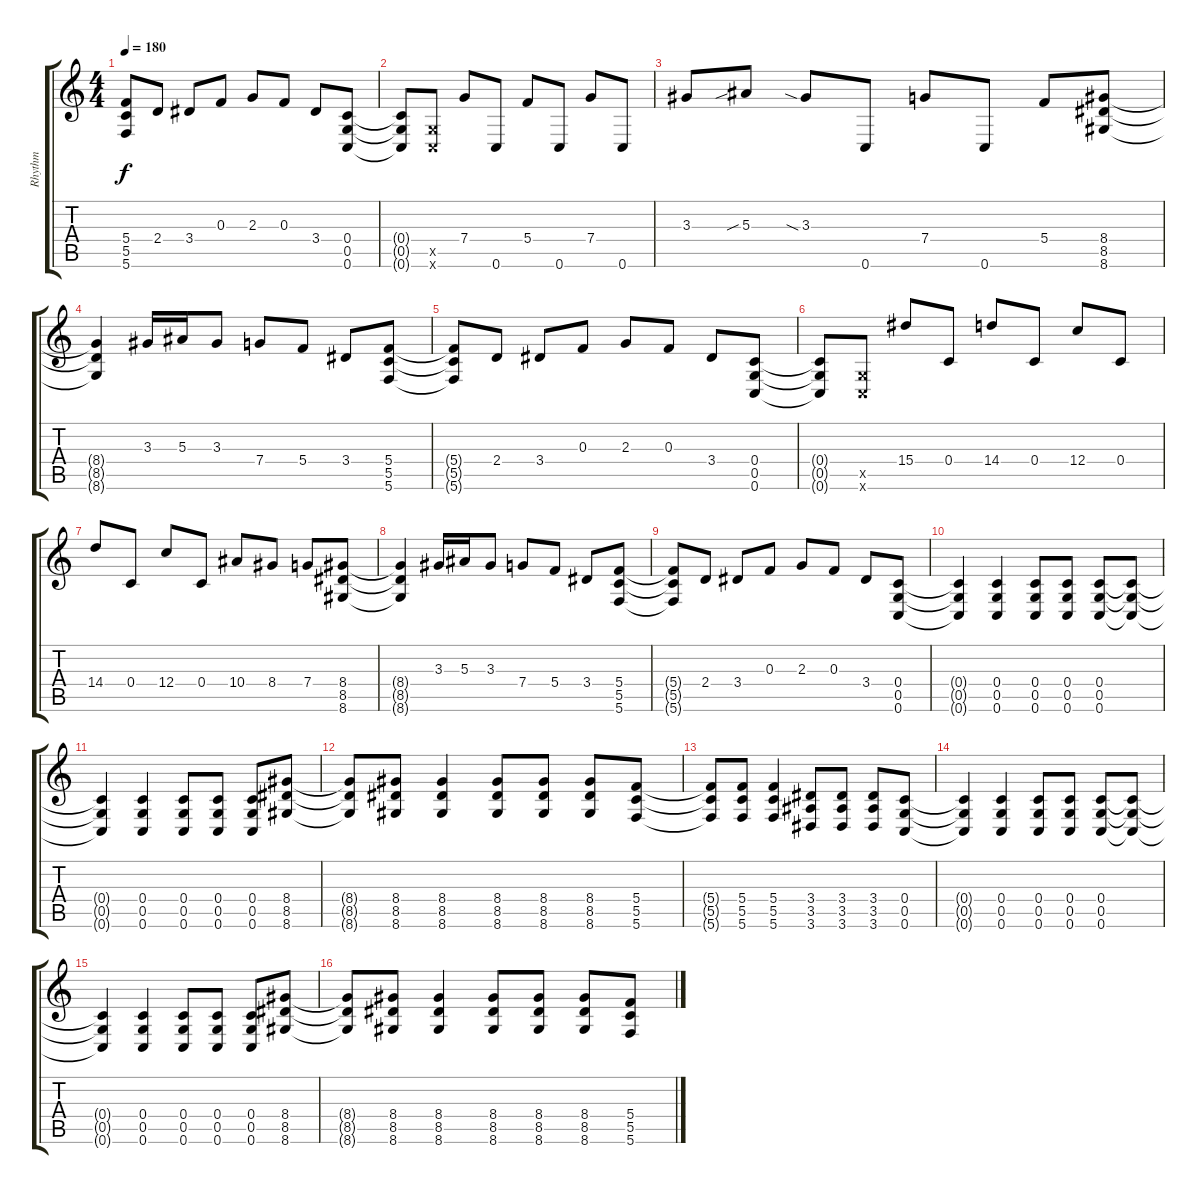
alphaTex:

\track ("Rhythm" "Rhythm") {instrument distortionguitar}
\staff {score tabs}
\tuning (D4 A3 F3 C3 G2 C2) {hide}
\ts (4 4)
\tempo 180
\clef g2
\ks c
(5.4{t} 5.5{t} 5.6{t}).8{dy f} 2.4.8 3.4.8 0.3.8 2.3.8 0.3.8 3.4.8 (0.4 0.5 0.6).8 |
(0.4{t} 0.5{t} 0.6{t}).8 (0.5{x} 0.6{x}).8 7.4.8 0.6.8 5.4.8 0.6.8 7.4.8 0.6.8 |
3.3.8 5.3{sib}.8 3.3{sia}.8 0.6.8 7.4.8 0.6.8 5.4.8 (8.4 8.5 8.6).8 |
(8.4{t} 8.5{t} 8.6{t}).4 3.3.16 5.3.16 3.3.8 7.4.8 5.4.8 3.4.8 (5.4 5.5 5.6).8 |
(5.4{t} 5.5{t} 5.6{t}).8 2.4.8 3.4.8 0.3.8 2.3.8 0.3.8 3.4.8 (0.4 0.5 0.6).8 |
(0.4{t} 0.5{t} 0.6{t}).8 (0.5{x} 0.6{x}).8 15.4.8 0.4.8 14.4.8 0.4.8 12.4.8 0.4.8 |
14.4.8 0.4.8 12.4.8 0.4.8 10.4.8 8.4.8 7.4.8 (8.4 8.5 8.6).8 |
(8.4{t} 8.5{t} 8.6{t}).4 3.3.16 5.3.16 3.3.8 7.4.8 5.4.8 3.4.8 (5.4 5.5 5.6).8 |
(5.4{t} 5.5{t} 5.6{t}).8 2.4.8 3.4.8 0.3.8 2.3.8 0.3.8 3.4.8 (0.4 0.5 0.6).8 |
(0.4{t} 0.5{t} 0.6{t}).4 (0.4 0.5 0.6).4 (0.4 0.5 0.6).8 (0.4 0.5 0.6).8 (0.4 0.5 0.6).8 (0.4{t} 0.5{t} 0.6{t}).8 |
(0.4{t} 0.5{t} 0.6{t}).4 (0.4 0.5 0.6).4 (0.4 0.5 0.6).8 (0.4 0.5 0.6).8 (0.4 0.5 0.6).8 (8.4 8.5 8.6).8 |
(8.4{t} 8.5{t} 8.6{t}).8 (8.4 8.5 8.6).8 (8.4 8.5 8.6).4 (8.4 8.5 8.6).8 (8.4 8.5 8.6).8 (8.4 8.5 8.6).8 (5.4 5.5 5.6).8 |
(5.4{t} 5.5{t} 5.6{t}).8 (5.4 5.5 5.6).8 (5.4 5.5 5.6).4 (3.4 3.5 3.6).8 (3.4 3.5 3.6).8 (3.4 3.5 3.6).8 (0.4 0.5 0.6).8 |
(0.4{t} 0.5{t} 0.6{t}).4 (0.4 0.5 0.6).4 (0.4 0.5 0.6).8 (0.4 0.5 0.6).8 (0.4 0.5 0.6).8 (0.4{t} 0.5{t} 0.6{t}).8 |
(0.4{t} 0.5{t} 0.6{t}).4 (0.4 0.5 0.6).4 (0.4 0.5 0.6).8 (0.4 0.5 0.6).8 (0.4 0.5 0.6).8 (8.4 8.5 8.6).8 |
(8.4{t} 8.5{t} 8.6{t}).8 (8.4 8.5 8.6).8 (8.4 8.5 8.6).4 (8.4 8.5 8.6).8 (8.4 8.5 8.6).8 (8.4 8.5 8.6).8 (5.4 5.5 5.6).8
